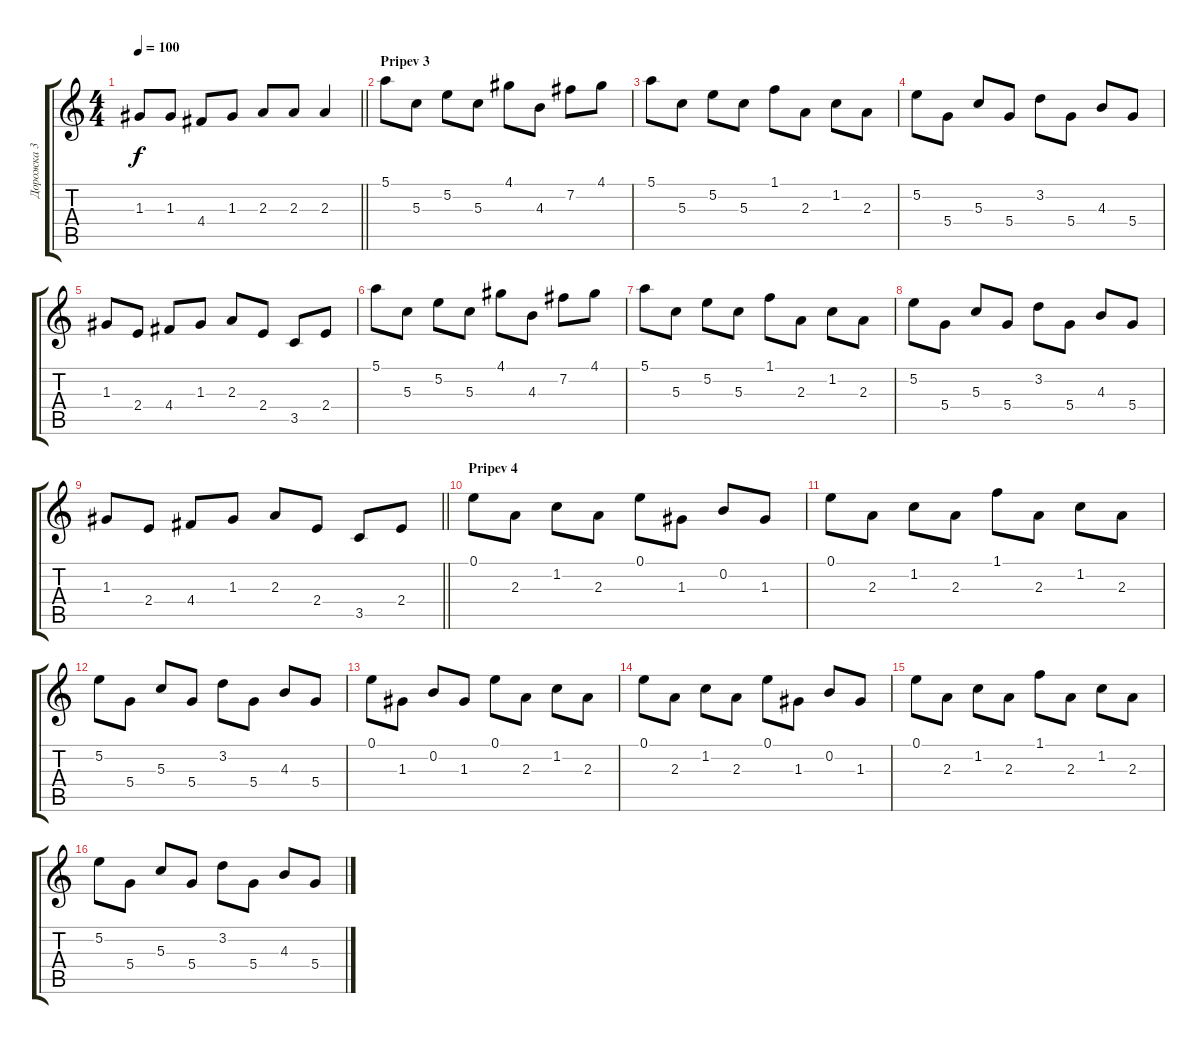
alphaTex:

\track ("Дорожка 3" "Дорожка 3") {instrument acousticguitarsteel}
\staff {score tabs}
\tuning (E4 B3 G3 D3 A2 E2) {hide}
\ts (4 4)
\tempo 100
\clef g2
\barLineRight lightlight
\ks c
1.3.8{dy f} 1.3.8 4.4.8 1.3.8 2.3.8 2.3.8 2.3.4 |
\section ("" "Pripev 3")
5.1.8 5.3.8 5.2.8 5.3.8 4.1.8 4.3.8 7.2.8 4.1.8 |
5.1.8 5.3.8 5.2.8 5.3.8 1.1.8 2.3.8 1.2.8 2.3.8 |
5.2.8 5.4.8 5.3.8 5.4.8 3.2.8 5.4.8 4.3.8 5.4.8 |
1.3.8 2.4.8 4.4.8 1.3.8 2.3.8 2.4.8 3.5.8 2.4.8 |
5.1.8 5.3.8 5.2.8 5.3.8 4.1.8 4.3.8 7.2.8 4.1.8 |
5.1.8 5.3.8 5.2.8 5.3.8 1.1.8 2.3.8 1.2.8 2.3.8 |
5.2.8 5.4.8 5.3.8 5.4.8 3.2.8 5.4.8 4.3.8 5.4.8 |
\barLineRight lightlight
1.3.8 2.4.8 4.4.8 1.3.8 2.3.8 2.4.8 3.5.8 2.4.8 |
\section ("" "Pripev 4")
0.1.8 2.3.8 1.2.8 2.3.8 0.1.8 1.3.8 0.2.8 1.3.8 |
0.1.8 2.3.8 1.2.8 2.3.8 1.1.8 2.3.8 1.2.8 2.3.8 |
5.2.8 5.4.8 5.3.8 5.4.8 3.2.8 5.4.8 4.3.8 5.4.8 |
0.1.8 1.3.8 0.2.8 1.3.8 0.1.8 2.3.8 1.2.8 2.3.8 |
0.1.8 2.3.8 1.2.8 2.3.8 0.1.8 1.3.8 0.2.8 1.3.8 |
0.1.8 2.3.8 1.2.8 2.3.8 1.1.8 2.3.8 1.2.8 2.3.8 |
5.2.8 5.4.8 5.3.8 5.4.8 3.2.8 5.4.8 4.3.8 5.4.8
